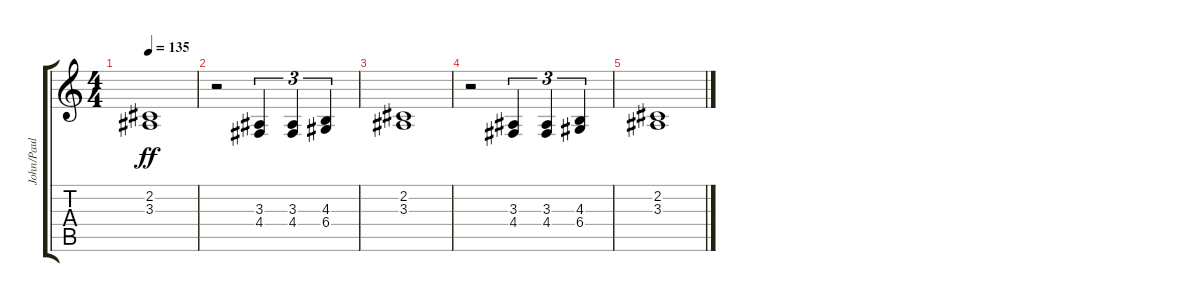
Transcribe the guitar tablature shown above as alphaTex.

\track ("John/Paul Vocals" "John/Paul ") {instrument altosax}
\staff {score tabs}
\tuning (E4 B3 G3 D3 A2 E2) {hide}
\ts (4 4)
\tempo 135
\clef g2
\ks c
(2.2 3.3).1{dy ff volume 9} |
r.2{volume 7} (3.3 4.4).4{tu (3 2)} (3.3 4.4).4{tu (3 2)} (4.3 6.4).4{tu (3 2)} |
(2.2 3.3).1{volume 5} |
r.2{volume 3} (3.3 4.4).4{tu (3 2)} (3.3 4.4).4{tu (3 2)} (4.3 6.4).4{tu (3 2)} |
(2.2 3.3).1{volume 2}
